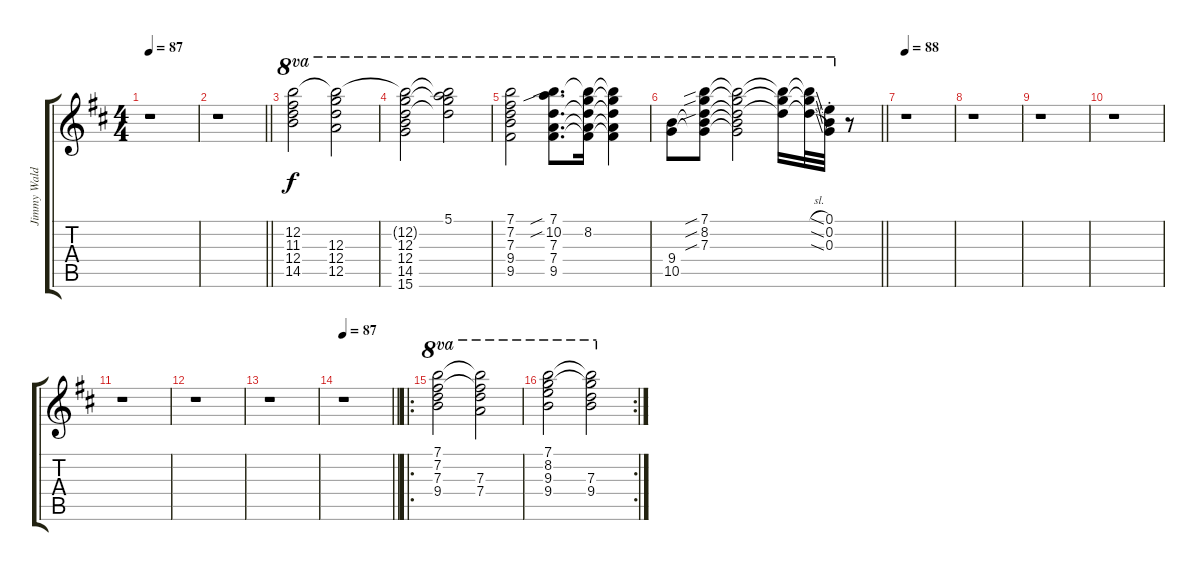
\track ("Jimmy Waldo-1" "Jimmy Wald") {instrument rockorgan}
\staff {score tabs}
\tuning (E6 B5 G5 D5 A4 E4) {hide}
\ts (4 4)
\tempo 87
\clef g2
\ks d
r.1{dy f} |
\barLineRight lightlight
r.1 |
(12.2 11.3 12.4 14.5).2{ot 8va} (12.2{t} 12.3 12.4 12.5).2{ot 8va} |
(12.2{t} 12.3 12.4 14.5 15.6).2{ot 8va} (5.1 12.2{t} 12.3{t} 12.4{t}).2{ot 8va} |
(7.1 7.2 7.3 9.4 9.5).2{ot 8va} (7.1{sib} 10.2{sib} 7.3 7.4 9.5).8{d ot 8va} (7.1{t} 8.2 7.3{t} 7.4{t} 9.5{t}).16{ot 8va} (7.1{t} 8.2{t} 7.3{t} 7.4{t} 9.5{t}).4{ot 8va} |
\barLineRight lightlight
(9.4 10.5).8{ot 8va} (7.1{sib} 8.2{sib} 7.3{sib} 9.4{t} 10.5{t}).8{ot 8va} (7.1{t} 8.2{t} 7.3{t} 9.4{t} 10.5{t}).2{ot 8va} (7.1{t} 8.2{t} 7.3{t}).16{ot 8va} (7.1{sl t} 8.2{sl t} 7.3{sl t}).32{ot 8va} (0.1{st} 0.2{st} 0.3{st}).32{ot 8va} r.8 |
\tempo 88
r.1 |
r.1 |
r.1 |
r.1 |
r.1 |
r.1 |
r.1 |
\tempo 87
\barLineRight lightlight
r.1 |
\ro
(7.1 7.2 7.3 9.4).2{ot 8va} (7.1{t} 7.2{t} 7.3 7.4).2{ot 8va} |
\rc 2
(7.1 8.2 9.3 9.4).2{ot 8va} (7.1{t} 8.2{t} 7.3 9.4).2{ot 8va}
